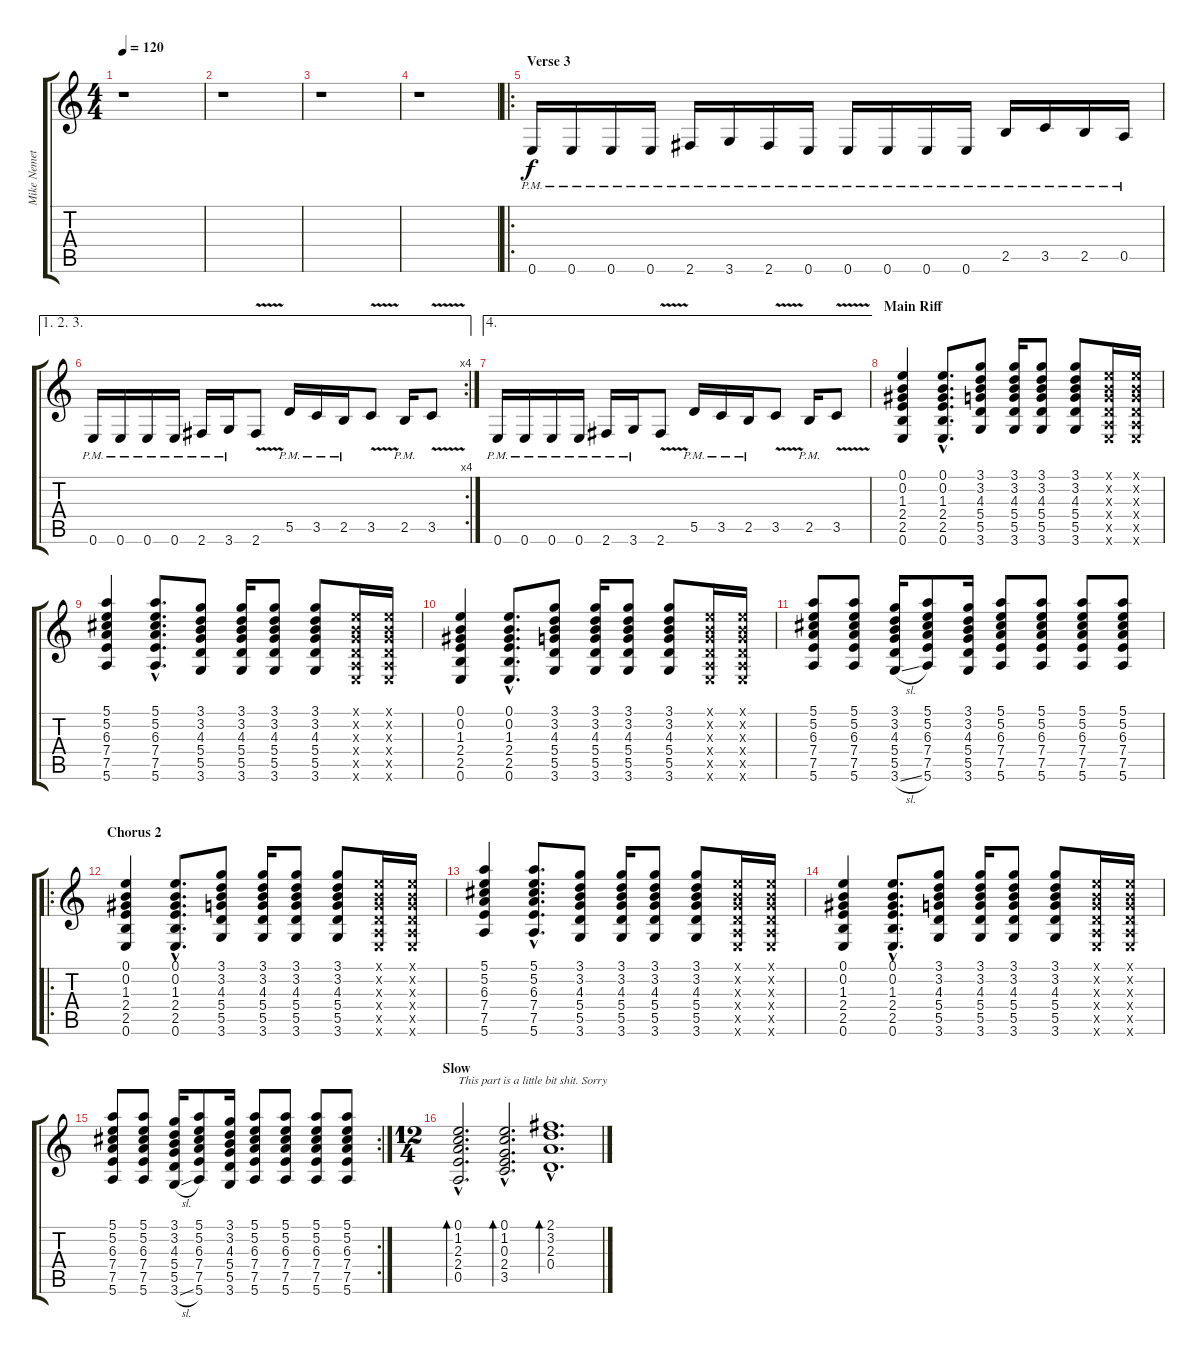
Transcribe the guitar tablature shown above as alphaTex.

\track ("Mike Nemeth" "Mike Nemet") {instrument distortionguitar}
\staff {score tabs}
\tuning (E4 B3 G3 D3 A2 E2) {hide}
\ts (4 4)
\tempo 120
\clef g2
\ks c
r.1{dy f} |
r.1 |
r.1 |
r.1 |
\ro
\section ("" "Verse 3")
0.6{pm}.16 0.6{pm}.16 0.6{pm}.16 0.6{pm}.16 2.6{pm}.16 3.6{pm}.16 2.6{pm}.16 0.6{pm}.16 0.6{pm}.16 0.6{pm}.16 0.6{pm}.16 0.6{pm}.16 2.5{pm}.16 3.5{pm}.16 2.5{pm}.16 0.5{pm}.16 |
\ae (1 2 3)
\rc 4
0.6{pm}.16 0.6{pm}.16 0.6{pm}.16 0.6{pm}.16 2.6{pm}.16 3.6{pm}.16 2.6{v}.8 5.5{pm}.16 3.5{pm}.16 2.5{pm}.16 3.5{v}.8 2.5{pm}.16 3.5{v}.8 |
\ae 4
0.6{pm}.16 0.6{pm}.16 0.6{pm}.16 0.6{pm}.16 2.6{pm}.16 3.6{pm}.16 2.6{v}.8 5.5{pm}.16 3.5{pm}.16 2.5{pm}.16 3.5{v}.8 2.5{pm}.16 3.5{v}.8 |
\section ("" "Main Riff")
(0.1 0.2 1.3 2.4 2.5 0.6).4 (0.1{hac} 0.2{hac} 1.3{hac} 2.4{hac} 2.5{hac} 0.6{hac}).8{d} (3.1 3.2 4.3 5.4 5.5 3.6).8 (3.1 3.2 4.3 5.4 5.5 3.6).16 (3.1 3.2 4.3 5.4 5.5 3.6).8 (3.1 3.2 4.3 5.4 5.5 3.6).8 (0.1{x} 0.2{x} 0.3{x} 0.4{x} 0.5{x} 0.6{x}).16 (0.1{x} 0.2{x} 0.3{x} 0.4{x} 0.5{x} 0.6{x}).16 |
(5.1 5.2 6.3 7.4 7.5 5.6).4 (5.1{hac} 5.2{hac} 6.3{hac} 7.4{hac} 7.5{hac} 5.6{hac}).8{d} (3.1 3.2 4.3 5.4 5.5 3.6).8 (3.1 3.2 4.3 5.4 5.5 3.6).16 (3.1 3.2 4.3 5.4 5.5 3.6).8 (3.1 3.2 4.3 5.4 5.5 3.6).8 (0.1{x} 0.2{x} 0.3{x} 0.4{x} 0.5{x} 0.6{x}).16 (0.1{x} 0.2{x} 0.3{x} 0.4{x} 0.5{x} 0.6{x}).16 |
(0.1 0.2 1.3 2.4 2.5 0.6).4 (0.1{hac} 0.2{hac} 1.3{hac} 2.4{hac} 2.5{hac} 0.6{hac}).8{d} (3.1 3.2 4.3 5.4 5.5 3.6).8 (3.1 3.2 4.3 5.4 5.5 3.6).16 (3.1 3.2 4.3 5.4 5.5 3.6).8 (3.1 3.2 4.3 5.4 5.5 3.6).8 (0.1{x} 0.2{x} 0.3{x} 0.4{x} 0.5{x} 0.6{x}).16 (0.1{x} 0.2{x} 0.3{x} 0.4{x} 0.5{x} 0.6{x}).16 |
(5.1 5.2 6.3 7.4 7.5 5.6).8 (5.1 5.2 6.3 7.4 7.5 5.6).8 (3.1 3.2 4.3 5.4 5.5 3.6{sl}).16 (5.1 5.2 6.3 7.4 7.5 5.6).8 (3.1 3.2 4.3 5.4 5.5 3.6).16 (5.1 5.2 6.3 7.4 7.5 5.6).8 (5.1 5.2 6.3 7.4 7.5 5.6).8 (5.1 5.2 6.3 7.4 7.5 5.6).8 (5.1 5.2 6.3 7.4 7.5 5.6).8 |
\ro
\section ("" "Chorus 2")
(0.1 0.2 1.3 2.4 2.5 0.6).4 (0.1{hac} 0.2{hac} 1.3{hac} 2.4{hac} 2.5{hac} 0.6{hac}).8{d} (3.1 3.2 4.3 5.4 5.5 3.6).8 (3.1 3.2 4.3 5.4 5.5 3.6).16 (3.1 3.2 4.3 5.4 5.5 3.6).8 (3.1 3.2 4.3 5.4 5.5 3.6).8 (0.1{x} 0.2{x} 0.3{x} 0.4{x} 0.5{x} 0.6{x}).16 (0.1{x} 0.2{x} 0.3{x} 0.4{x} 0.5{x} 0.6{x}).16 |
(5.1 5.2 6.3 7.4 7.5 5.6).4 (5.1{hac} 5.2{hac} 6.3{hac} 7.4{hac} 7.5{hac} 5.6{hac}).8{d} (3.1 3.2 4.3 5.4 5.5 3.6).8 (3.1 3.2 4.3 5.4 5.5 3.6).16 (3.1 3.2 4.3 5.4 5.5 3.6).8 (3.1 3.2 4.3 5.4 5.5 3.6).8 (0.1{x} 0.2{x} 0.3{x} 0.4{x} 0.5{x} 0.6{x}).16 (0.1{x} 0.2{x} 0.3{x} 0.4{x} 0.5{x} 0.6{x}).16 |
(0.1 0.2 1.3 2.4 2.5 0.6).4 (0.1{hac} 0.2{hac} 1.3{hac} 2.4{hac} 2.5{hac} 0.6{hac}).8{d} (3.1 3.2 4.3 5.4 5.5 3.6).8 (3.1 3.2 4.3 5.4 5.5 3.6).16 (3.1 3.2 4.3 5.4 5.5 3.6).8 (3.1 3.2 4.3 5.4 5.5 3.6).8 (0.1{x} 0.2{x} 0.3{x} 0.4{x} 0.5{x} 0.6{x}).16 (0.1{x} 0.2{x} 0.3{x} 0.4{x} 0.5{x} 0.6{x}).16 |
\rc 2
(5.1 5.2 6.3 7.4 7.5 5.6).8 (5.1 5.2 6.3 7.4 7.5 5.6).8 (3.1 3.2 4.3 5.4 5.5 3.6{sl}).16 (5.1 5.2 6.3 7.4 7.5 5.6).8 (3.1 3.2 4.3 5.4 5.5 3.6).16 (5.1 5.2 6.3 7.4 7.5 5.6).8 (5.1 5.2 6.3 7.4 7.5 5.6).8 (5.1 5.2 6.3 7.4 7.5 5.6).8 (5.1 5.2 6.3 7.4 7.5 5.6).8 |
\ts (12 4)
\section ("" "Slow")
(0.1{hac} 1.2{hac} 2.3{hac} 2.4{hac} 0.5{hac}).2{d bd 60 txt "This part is a little bit shit. Sorry"} (0.1{hac} 1.2{hac} 0.3{hac} 2.4{hac} 3.5{hac}).2{d bd 60} (2.1{hac} 3.2{hac} 2.3{hac} 0.4{hac}).1{d bd 60}
